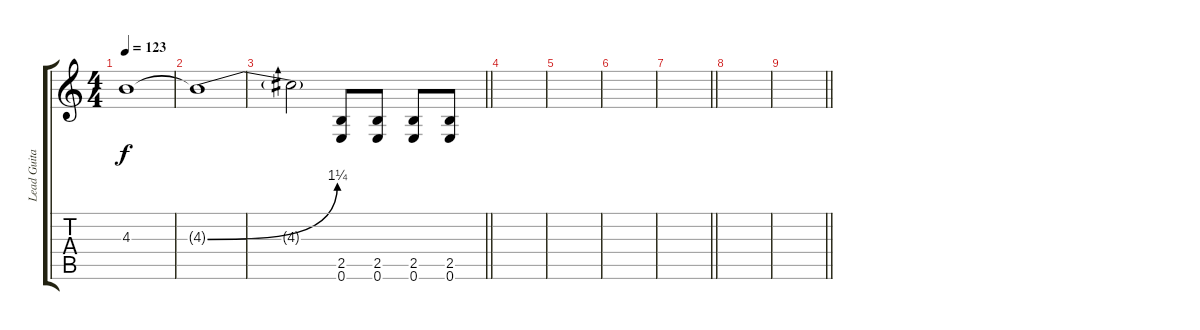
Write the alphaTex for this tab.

\track ("Lead Guitar" "Lead Guita") {instrument distortionguitar}
\staff {score tabs}
\tuning (E4 B3 G3 D3 A2 E2) {hide}
\ts (4 4)
\tempo 123
\clef g2
\ks c
4.3{t}.1{dy f} |
4.3{be (bend 0 0 60 5) t}.1 |
\barLineRight lightlight
4.3{t}.2 (2.5 0.6).8{balance 0} (2.5 0.6).8 (2.5 0.6).8 (2.5 0.6).8 |
|
|
|
\barLineRight lightlight
|
|
\barLineRight lightlight
